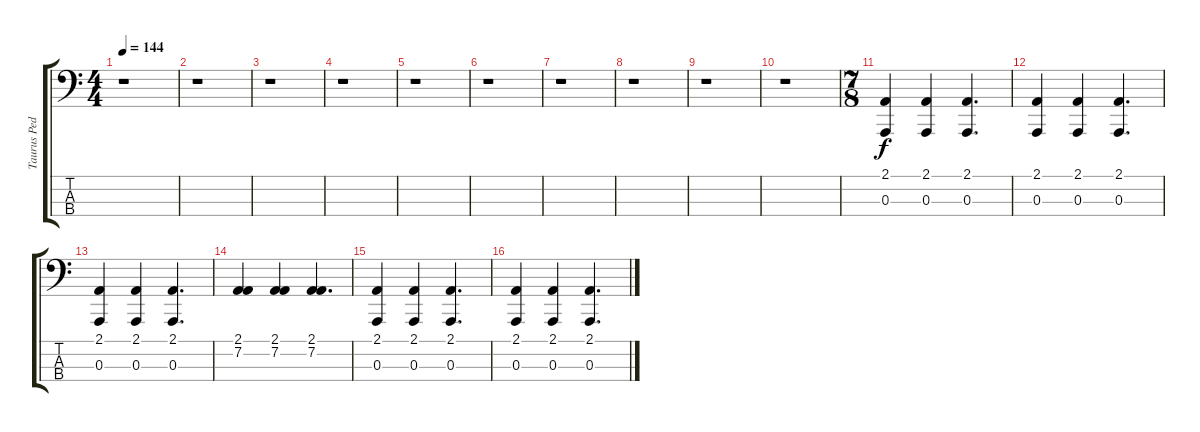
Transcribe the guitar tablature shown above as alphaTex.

\track ("Taurus Pedals" "Taurus Ped") {instrument lead1square}
\staff {score tabs}
\tuning (G2 D2 A1 E1) {hide}
\ts (4 4)
\tempo 144
\clef f4
\ks c
r.1{dy f} |
r.1 |
r.1 |
r.1 |
r.1 |
r.1 |
r.1 |
r.1 |
r.1 |
r.1 |
\ts (7 8)
(2.1 0.3).4 (2.1 0.3).4 (2.1 0.3).4{d} |
(2.1 0.3).4 (2.1 0.3).4 (2.1 0.3).4{d} |
(2.1 0.3).4 (2.1 0.3).4 (2.1 0.3).4{d} |
(2.1 7.2).4 (2.1 7.2).4 (2.1 7.2).4{d} |
(2.1 0.3).4 (2.1 0.3).4 (2.1 0.3).4{d} |
(2.1 0.3).4 (2.1 0.3).4 (2.1 0.3).4{d}
